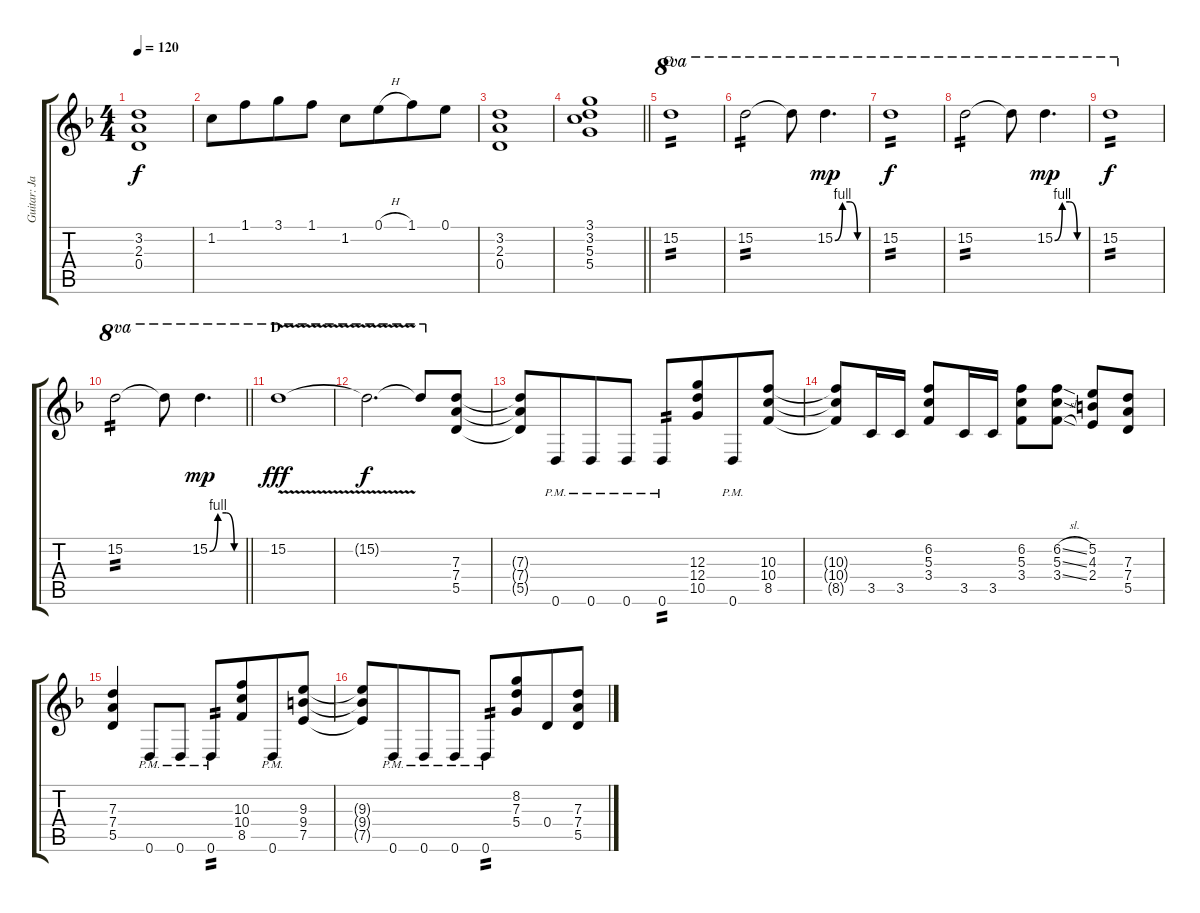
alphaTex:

\track ("Guitar: Jake" "Guitar: Ja") {instrument overdrivenguitar}
\staff {score tabs}
\tuning (E4 B3 G3 D3 A2 D2) {hide}
\ts (4 4)
\tempo 120
\clef g2
\ks f
(3.2 2.3 0.4).1{dy f} |
1.2.8 1.1.8{beam merge} 3.1.8 1.1.8 1.2.8 0.1{h}.8{beam merge} 1.1.8 0.1.8 |
(3.2 2.3 0.4).1 |
\barLineRight lightlight
(3.1 3.2 5.3 5.4).1 |
\section ("" "C")
15.2.1{ot 8va tp 2} |
15.2.2{ot 8va tp 2} 15.2{t}.8{ot 8va} 15.2{be (custom 0 0 15 4 30 4 45 0 60 0)}.4{d ot 8va dy mp} |
15.2.1{ot 8va tp 2 dy f} |
15.2.2{ot 8va tp 2} 15.2{t}.8{ot 8va} 15.2{be (custom 0 0 15 4 30 4 45 0 60 0)}.4{d ot 8va dy mp} |
15.2.1{ot 8va tp 2 dy f} |
\barLineRight lightlight
15.2.2{ot 8va tp 2} 15.2{t}.8{ot 8va} 15.2{be (custom 0 0 15 4 30 4 45 0 60 0)}.4{d ot 8va dy mp} |
\section ("" "D")
15.2{v}.1{ot 8va dy fff} |
15.2{t}.2{d ot 8va dy f} 15.2{t}.8{ot 8va} (7.3 7.4 5.5).8 |
(7.3{t} 7.4{t} 5.5{t}).8 0.6{pm}.8{beam merge} 0.6{pm}.8 0.6{pm}.8 0.6{pm}.8{tp 2} (12.3 12.4 10.5).8{beam merge} 0.6{pm}.8 (10.3 10.4 8.5).8 |
(10.3{t} 10.4{t} 8.5{t}).8 3.5.16 3.5.16 (6.2 5.3 3.4).8 3.5.16 3.5.16 (6.2 5.3 3.4).8 (6.2{sl} 5.3{sl} 3.4{sl}).8 (5.2 4.3 2.4).8 (7.3 7.4 5.5).8 |
(7.3 7.4 5.5).4 0.6{pm}.8 0.6{pm}.8 0.6{pm}.8{tp 2} (10.3 10.4 8.5).8{beam merge} 0.6{pm}.8 (9.3 9.4 7.5).8 |
(9.3{t} 9.4{t} 7.5{t}).8 0.6{pm}.8{beam merge} 0.6{pm}.8 0.6{pm}.8 0.6{pm}.8{tp 2} (8.2 7.3 5.4).8{beam merge} 0.4.8 (7.3 7.4 5.5).8
